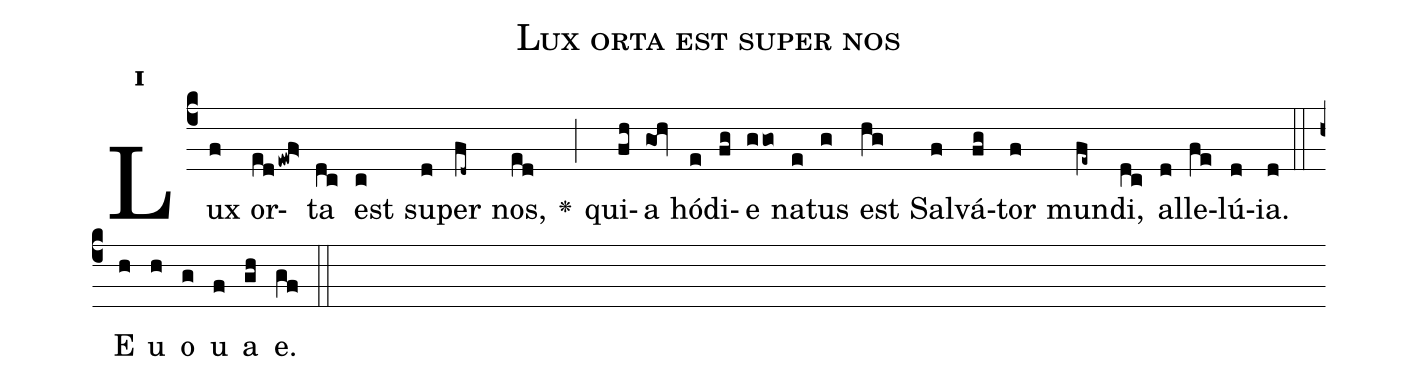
name:Lux orta est super nos;
office-part:Antiphona;
mode:1;
%%
initial-style: 1;
name: Lux orta est super nos
book: Antiphonae & Responsoria/Tomus I, p. 114;
occasion: Dominica II post Nativitatem;
office-part: Laudes Ant 1;
user-notes: ;
commentary: ;
annotation: 1f;
centering-scheme: english;
fontsize: 12;
font: OFLSortsMillGoudy;
height: 11;
width: 4.5;
%%
(c4)Lux(f) or(edewf>)ta(dc) est(c) su(d)per(fd~) nos,(ed) <v>\greheightstar</v>(;) qui(fh)a(goh) hó(e)di(fg)e(ggo) na(e)tus(g) est(hg) Sal(f)vá(fg)tor(f) mun(fe~)di,(dc) al(d)le(fe)lú(d)ia.(d) (::)
E(h) u(h) o(g) u(f) a(gh) e.(gf) (::)
